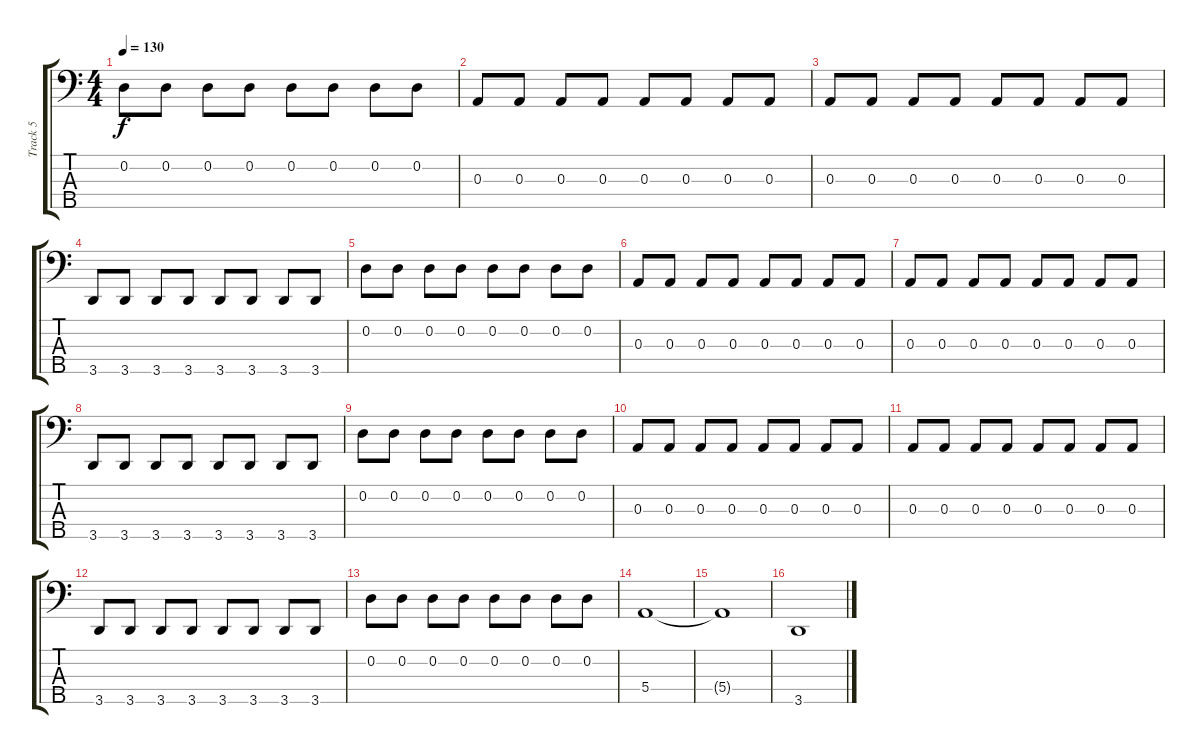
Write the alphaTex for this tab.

\track ("Track 5" "Track 5") {instrument electricbassfinger}
\staff {score tabs}
\tuning (G2 D2 A1 E1 B0) {hide}
\ts (4 4)
\tempo 130
\clef f4
\ks c
0.2.8{dy f} 0.2.8 0.2.8 0.2.8 0.2.8 0.2.8 0.2.8 0.2.8 |
0.3.8 0.3.8 0.3.8 0.3.8 0.3.8 0.3.8 0.3.8 0.3.8 |
0.3.8 0.3.8 0.3.8 0.3.8 0.3.8 0.3.8 0.3.8 0.3.8 |
3.5.8 3.5.8 3.5.8 3.5.8 3.5.8 3.5.8 3.5.8 3.5.8 |
0.2.8 0.2.8 0.2.8 0.2.8 0.2.8 0.2.8 0.2.8 0.2.8 |
0.3.8 0.3.8 0.3.8 0.3.8 0.3.8 0.3.8 0.3.8 0.3.8 |
0.3.8 0.3.8 0.3.8 0.3.8 0.3.8 0.3.8 0.3.8 0.3.8 |
3.5.8 3.5.8 3.5.8 3.5.8 3.5.8 3.5.8 3.5.8 3.5.8 |
0.2.8 0.2.8 0.2.8 0.2.8 0.2.8 0.2.8 0.2.8 0.2.8 |
0.3.8 0.3.8 0.3.8 0.3.8 0.3.8 0.3.8 0.3.8 0.3.8 |
0.3.8 0.3.8 0.3.8 0.3.8 0.3.8 0.3.8 0.3.8 0.3.8 |
3.5.8 3.5.8 3.5.8 3.5.8 3.5.8 3.5.8 3.5.8 3.5.8 |
0.2.8 0.2.8 0.2.8 0.2.8 0.2.8 0.2.8 0.2.8 0.2.8 |
5.4.1 |
5.4{t}.1 |
3.5.1
